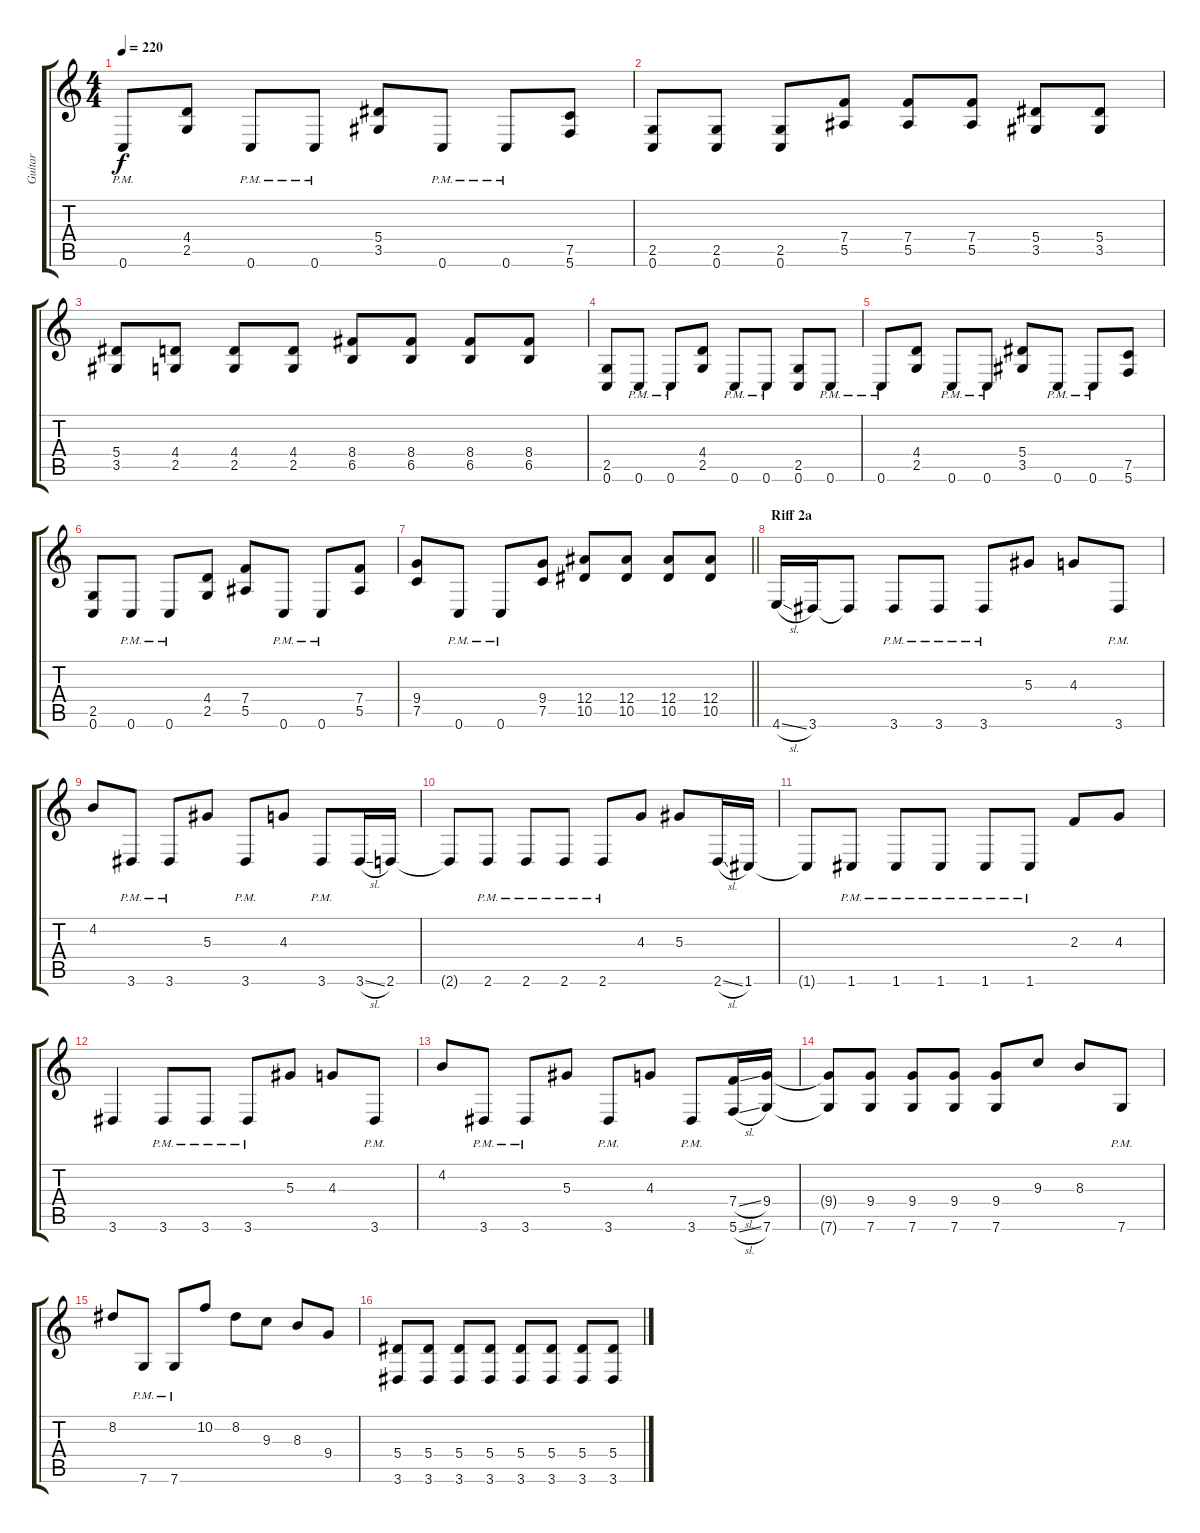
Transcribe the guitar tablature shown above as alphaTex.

\track ("Guitar" "Guitar") {instrument distortionguitar}
\staff {score tabs}
\tuning (C4 G3 Eb3 Bb2 F2 C2) {hide}
\ts (4 4)
\tempo 220
\clef g2
\ks c
0.6{pm}.8{dy f} (4.4 2.5).8 0.6{pm}.8 0.6{pm}.8 (5.4 3.5).8 0.6{pm}.8 0.6{pm}.8 (7.5 5.6).8 |
(2.5 0.6).8 (2.5 0.6).8 (2.5 0.6).8 (7.4 5.5).8 (7.4 5.5).8 (7.4 5.5).8 (5.4 3.5).8 (5.4 3.5).8 |
(5.4 3.5).8 (4.4 2.5).8 (4.4 2.5).8 (4.4 2.5).8 (8.4 6.5).8 (8.4 6.5).8 (8.4 6.5).8 (8.4 6.5).8 |
(2.5 0.6).8 0.6{pm}.8 0.6{pm}.8 (4.4 2.5).8 0.6{pm}.8 0.6{pm}.8 (2.5 0.6).8 0.6{pm}.8 |
0.6{pm}.8 (4.4 2.5).8 0.6{pm}.8 0.6{pm}.8 (5.4 3.5).8 0.6{pm}.8 0.6{pm}.8 (7.5 5.6).8 |
(2.5 0.6).8 0.6{pm}.8 0.6{pm}.8 (4.4 2.5).8 (7.4 5.5).8 0.6{pm}.8 0.6{pm}.8 (7.4 5.5).8 |
\barLineRight lightlight
(9.4 7.5).8 0.6{pm}.8 0.6{pm}.8 (9.4 7.5).8 (12.4 10.5).8 (12.4 10.5).8 (12.4 10.5).8 (12.4 10.5).8 |
\section ("" "Riff 2a")
4.6{sl}.16 3.6.16 3.6{t}.8 3.6{pm}.8 3.6{pm}.8 3.6{pm}.8 5.3.8 4.3.8 3.6{pm}.8 |
4.2.8 3.6{pm}.8 3.6{pm}.8 5.3.8 3.6{pm}.8 4.3.8 3.6{pm}.8 3.6{sl}.16 2.6.16 |
2.6{t}.8 2.6{pm}.8 2.6{pm}.8 2.6{pm}.8 2.6{pm}.8 4.3.8 5.3.8 2.6{sl}.16 1.6.16 |
1.6{t}.8 1.6{pm}.8 1.6{pm}.8 1.6{pm}.8 1.6{pm}.8 1.6{pm}.8 2.3.8 4.3.8 |
3.6.4 3.6{pm}.8 3.6{pm}.8 3.6{pm}.8 5.3.8 4.3.8 3.6{pm}.8 |
4.2.8 3.6{pm}.8 3.6{pm}.8 5.3.8 3.6{pm}.8 4.3.8 3.6{pm}.8 (7.4{sl} 5.6{sl}).16 (9.4 7.6).16 |
(9.4{t} 7.6{t}).8 (9.4 7.6).8 (9.4 7.6).8 (9.4 7.6).8 (9.4 7.6).8 9.3.8 8.3.8 7.6{pm}.8 |
8.2.8 7.6{pm}.8 7.6{pm}.8 10.2.8 8.2.8 9.3.8 8.3.8 9.4.8 |
(5.4 3.6).8 (5.4 3.6).8 (5.4 3.6).8 (5.4 3.6).8 (5.4 3.6).8 (5.4 3.6).8 (5.4 3.6).8 (5.4 3.6).8
